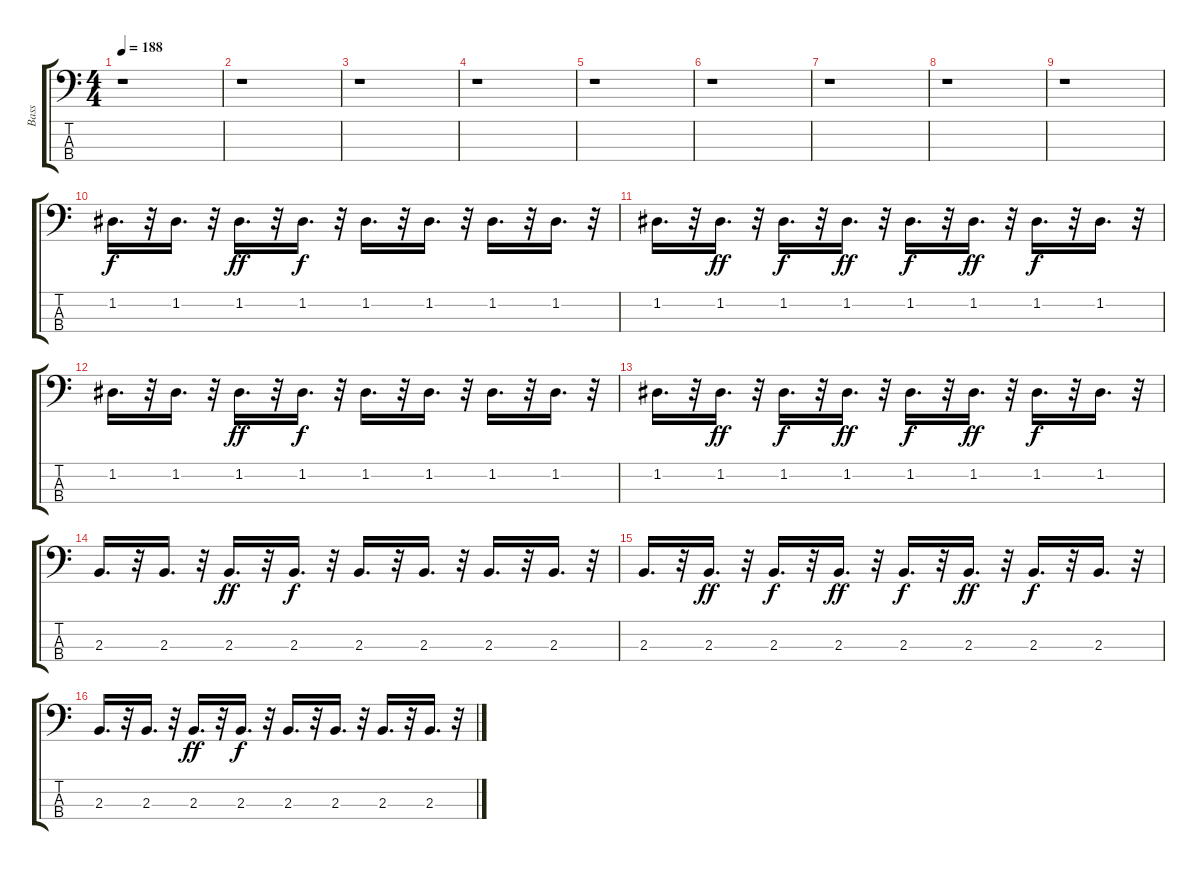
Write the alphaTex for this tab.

\track ("Bass" "Bass") {instrument electricbassfinger}
\staff {score tabs}
\tuning (G2 D2 A1 E1) {hide}
\ts (4 4)
\tempo 188
\clef f4
\ks c
r.1{dy f instrument electricbassfinger} |
r.1 |
r.1 |
r.1 |
r.1 |
r.1 |
r.1 |
r.1 |
r.1 |
1.2.16{d} r.32 1.2.16{d} r.32 1.2.16{d dy ff} r.32 1.2.16{d dy f} r.32 1.2.16{d} r.32 1.2.16{d} r.32 1.2.16{d} r.32 1.2.16{d} r.32 |
1.2.16{d} r.32 1.2.16{d dy ff} r.32 1.2.16{d dy f} r.32 1.2.16{d dy ff} r.32 1.2.16{d dy f} r.32 1.2.16{d dy ff} r.32 1.2.16{d dy f} r.32 1.2.16{d} r.32 |
1.2.16{d} r.32 1.2.16{d} r.32 1.2.16{d dy ff} r.32 1.2.16{d dy f} r.32 1.2.16{d} r.32 1.2.16{d} r.32 1.2.16{d} r.32 1.2.16{d} r.32 |
1.2.16{d} r.32 1.2.16{d dy ff} r.32 1.2.16{d dy f} r.32 1.2.16{d dy ff} r.32 1.2.16{d dy f} r.32 1.2.16{d dy ff} r.32 1.2.16{d dy f} r.32 1.2.16{d} r.32 |
2.3.16{d} r.32 2.3.16{d} r.32 2.3.16{d dy ff} r.32 2.3.16{d dy f} r.32 2.3.16{d} r.32 2.3.16{d} r.32 2.3.16{d} r.32 2.3.16{d} r.32 |
2.3.16{d} r.32 2.3.16{d dy ff} r.32 2.3.16{d dy f} r.32 2.3.16{d dy ff} r.32 2.3.16{d dy f} r.32 2.3.16{d dy ff} r.32 2.3.16{d dy f} r.32 2.3.16{d} r.32 |
2.3.16{d} r.32 2.3.16{d} r.32 2.3.16{d dy ff} r.32 2.3.16{d dy f} r.32 2.3.16{d} r.32 2.3.16{d} r.32 2.3.16{d} r.32 2.3.16{d} r.32
